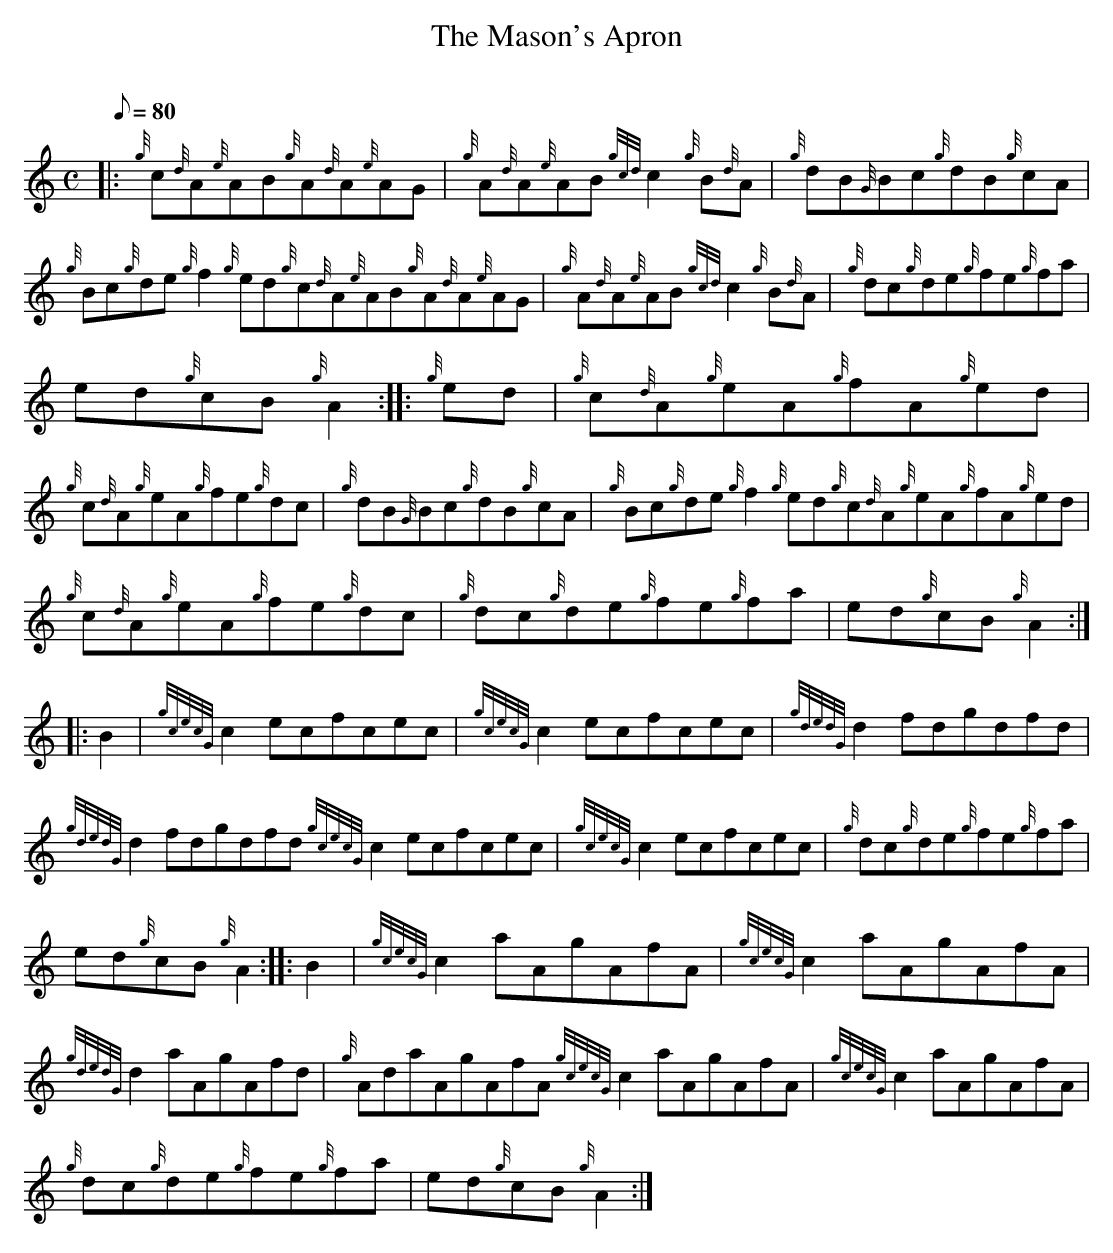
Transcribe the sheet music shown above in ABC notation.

X:1
T:The Mason's Apron
M:C
L:1/8
Q:80
C:
K:HP
|: {g}c{d}A{e}AB{g}A{d}A{e}AG | \
{g}A{d}A{e}AB{gcd}c2{g}B{d}A | \
{g}dB{G}Bc{g}dB{g}cA |
{g}Bc{g}de{g}f2{g}ed{g}c{d}A{e}AB{g}A{d}A{e}AG | \
{g}A{d}A{e}AB{gcd}c2{g}B{d}A | \
{g}dc{g}de{g}fe{g}fa |
ed{g}cB{g}A2 :: \
{g}ed | \
{g}c{d}A{g}eA{g}fA{g}ed |
{g}c{d}A{g}eA{g}fe{g}dc | \
{g}dB{G}Bc{g}dB{g}cA | \
{g}Bc{g}de{g}f2{g}ed{g}c{d}A{g}eA{g}fA{g}ed |
{g}c{d}A{g}eA{g}fe{g}dc | \
{g}dc{g}de{g}fe{g}fa | \
ed{g}cB{g}A2 ::
B2 | \
{gcecG}c2ecfcec | \
{gcecG}c2ecfcec | \
{gdedG}d2fdgdfd |
{gdedG}d2fdgdfd{gcecG}c2ecfcec | \
{gcecG}c2ecfcec | \
{g}dc{g}de{g}fe{g}fa |
ed{g}cB{g}A2 :: \
B2 | \
{gcecG}c2aAgAfA | \
{gcecG}c2aAgAfA |
{gdedG}d2aAgAfd | \
{g}AdaAgAfA{gcecG}c2aAgAfA | \
{gcecG}c2aAgAfA |
{g}dc{g}de{g}fe{g}fa | \
ed{g}cB{g}A2 :|
